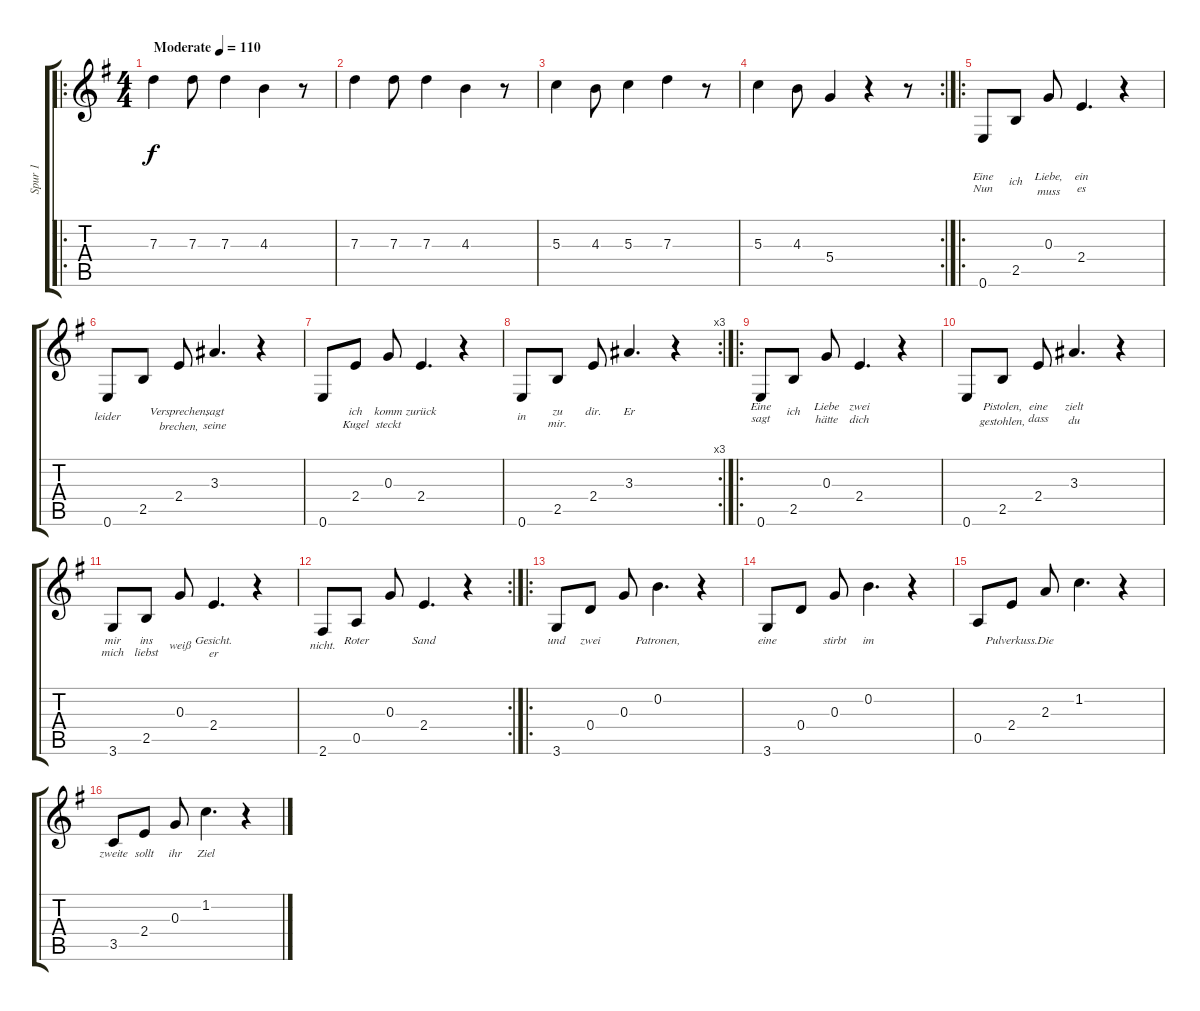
\track ("Spur 1" "Spur 1") {instrument acousticguitarsteel}
\staff {score tabs}
\tuning (E4 B3 G3 D3 A2 E2) {hide}
\ro
\ts (4 4)
\tempo (110 "Moderate")
\clef g2
\ks g
7.3.4{dy f instrument acousticguitarsteel} 7.3.8 7.3.4 4.3.4 r.8 |
7.3.4 7.3.8 7.3.4 4.3.4 r.8 |
5.3.4 4.3.8 5.3.4 7.3.4 r.8 |
\rc 2
5.3.4 4.3.8 5.4.4 r.4 r.8 |
\ro
0.6.8{lyrics (0 "") lyrics (1 "Eine") lyrics (2 "Nun") lyrics (3 "") lyrics (4 "")} 2.5.8{lyrics (0 "") lyrics (1 "") lyrics (2 "ich") lyrics (3 "") lyrics (4 "")} 0.3.8{lyrics (0 "") lyrics (1 "Liebe,") lyrics (2 "muss") lyrics (3 "") lyrics (4 "")} 2.4.4{d lyrics (0 "") lyrics (1 "ein") lyrics (2 "es") lyrics (3 "") lyrics (4 "")} r.4 |
0.6.8{lyrics (0 "") lyrics (1 "") lyrics (2 "leider") lyrics (3 "") lyrics (4 "")} 2.5.8{lyrics (0 "") lyrics (1 "") lyrics (2 "") lyrics (3 "") lyrics (4 "")} 2.4.8{lyrics (0 "") lyrics (1 "Versprechen,") lyrics (2 "brechen,") lyrics (3 "") lyrics (4 "")} 3.3.4{d lyrics (0 "") lyrics (1 "sagt") lyrics (2 "seine") lyrics (3 "") lyrics (4 "")} r.4 |
0.6.8{lyrics (0 "") lyrics (1 "") lyrics (2 "") lyrics (3 "") lyrics (4 "")} 2.4.8{lyrics (0 "") lyrics (1 "ich") lyrics (2 "Kugel") lyrics (3 "") lyrics (4 "")} 0.3.8{lyrics (0 "") lyrics (1 "komm") lyrics (2 "steckt") lyrics (3 "") lyrics (4 "")} 2.4.4{d lyrics (0 "") lyrics (1 "zurück") lyrics (2 "") lyrics (3 "") lyrics (4 "")} r.4 |
\rc 3
0.6.8{lyrics (0 "") lyrics (1 "") lyrics (2 "in") lyrics (3 "") lyrics (4 "")} 2.5.8{lyrics (0 "") lyrics (1 "zu") lyrics (2 "mir.") lyrics (3 "") lyrics (4 "")} 2.4.8{lyrics (0 "") lyrics (1 "dir.") lyrics (2 "") lyrics (3 "") lyrics (4 "")} 3.3.4{d lyrics (0 "") lyrics (1 "Er") lyrics (2 "") lyrics (3 "") lyrics (4 "")} r.4 |
\ro
0.6.8{lyrics (0 "Eine") lyrics (1 "sagt") lyrics (2 "") lyrics (3 "") lyrics (4 "")} 2.5.8{lyrics (0 "") lyrics (1 "ich") lyrics (2 "") lyrics (3 "") lyrics (4 "")} 0.3.8{lyrics (0 "Liebe") lyrics (1 "hätte") lyrics (2 "") lyrics (3 "") lyrics (4 "")} 2.4.4{d lyrics (0 "zwei") lyrics (1 "dich") lyrics (2 "") lyrics (3 "") lyrics (4 "")} r.4 |
0.6.8{lyrics (0 "") lyrics (1 "") lyrics (2 "") lyrics (3 "") lyrics (4 "")} 2.5.8{lyrics (0 "Pistolen,") lyrics (1 "gestohlen,") lyrics (2 "") lyrics (3 "") lyrics (4 "")} 2.4.8{lyrics (0 "eine") lyrics (1 "dass") lyrics (2 "") lyrics (3 "") lyrics (4 "")} 3.3.4{d lyrics (0 "zielt") lyrics (1 "du") lyrics (2 "") lyrics (3 "") lyrics (4 "")} r.4 |
3.6.8{lyrics (0 "mir") lyrics (1 "mich") lyrics (2 "") lyrics (3 "") lyrics (4 "")} 2.5.8{lyrics (0 "ins") lyrics (1 "liebst") lyrics (2 "") lyrics (3 "") lyrics (4 "")} 0.3.8{lyrics (0 "") lyrics (1 "weiß") lyrics (2 "") lyrics (3 "") lyrics (4 "")} 2.4.4{d lyrics (0 "Gesicht.") lyrics (1 "er") lyrics (2 "") lyrics (3 "") lyrics (4 "")} r.4 |
\rc 2
2.6.8{lyrics (0 "") lyrics (1 "nicht.") lyrics (2 "") lyrics (3 "") lyrics (4 "")} 0.5.8{lyrics (0 "Roter") lyrics (1 "") lyrics (2 "") lyrics (3 "") lyrics (4 "")} 0.3.8{lyrics (0 "") lyrics (1 "") lyrics (2 "") lyrics (3 "") lyrics (4 "")} 2.4.4{d lyrics (0 "Sand") lyrics (1 "") lyrics (2 "") lyrics (3 "") lyrics (4 "")} r.4 |
\ro
3.6.8{lyrics (0 "und") lyrics (1 "") lyrics (2 "") lyrics (3 "") lyrics (4 "")} 0.4.8{lyrics (0 "zwei") lyrics (1 "") lyrics (2 "") lyrics (3 "") lyrics (4 "")} 0.3.8{lyrics (0 "") lyrics (1 "") lyrics (2 "") lyrics (3 "") lyrics (4 "")} 0.2.4{d lyrics (0 "Patronen,") lyrics (1 "") lyrics (2 "") lyrics (3 "") lyrics (4 "")} r.4 |
3.6.8{lyrics (0 "eine") lyrics (1 "") lyrics (2 "") lyrics (3 "") lyrics (4 "")} 0.4.8{lyrics (0 "") lyrics (1 "") lyrics (2 "") lyrics (3 "") lyrics (4 "")} 0.3.8{lyrics (0 "stirbt") lyrics (1 "") lyrics (2 "") lyrics (3 "") lyrics (4 "")} 0.2.4{d lyrics (0 "im") lyrics (1 "") lyrics (2 "") lyrics (3 "") lyrics (4 "")} r.4 |
0.5.8{lyrics (0 "") lyrics (1 "") lyrics (2 "") lyrics (3 "") lyrics (4 "")} 2.4.8{lyrics (0 "Pulverkuss.") lyrics (1 "") lyrics (2 "") lyrics (3 "") lyrics (4 "")} 2.3.8{lyrics (0 "Die") lyrics (1 "") lyrics (2 "") lyrics (3 "") lyrics (4 "")} 1.2.4{d lyrics (0 "") lyrics (1 "") lyrics (2 "") lyrics (3 "") lyrics (4 "")} r.4 |
3.5.8{lyrics (0 "zweite") lyrics (1 "") lyrics (2 "") lyrics (3 "") lyrics (4 "")} 2.4.8{lyrics (0 "sollt") lyrics (1 "") lyrics (2 "") lyrics (3 "") lyrics (4 "")} 0.3.8{lyrics (0 "ihr") lyrics (1 "") lyrics (2 "") lyrics (3 "") lyrics (4 "")} 1.2.4{d lyrics (0 "Ziel") lyrics (1 "") lyrics (2 "") lyrics (3 "") lyrics (4 "")} r.4
